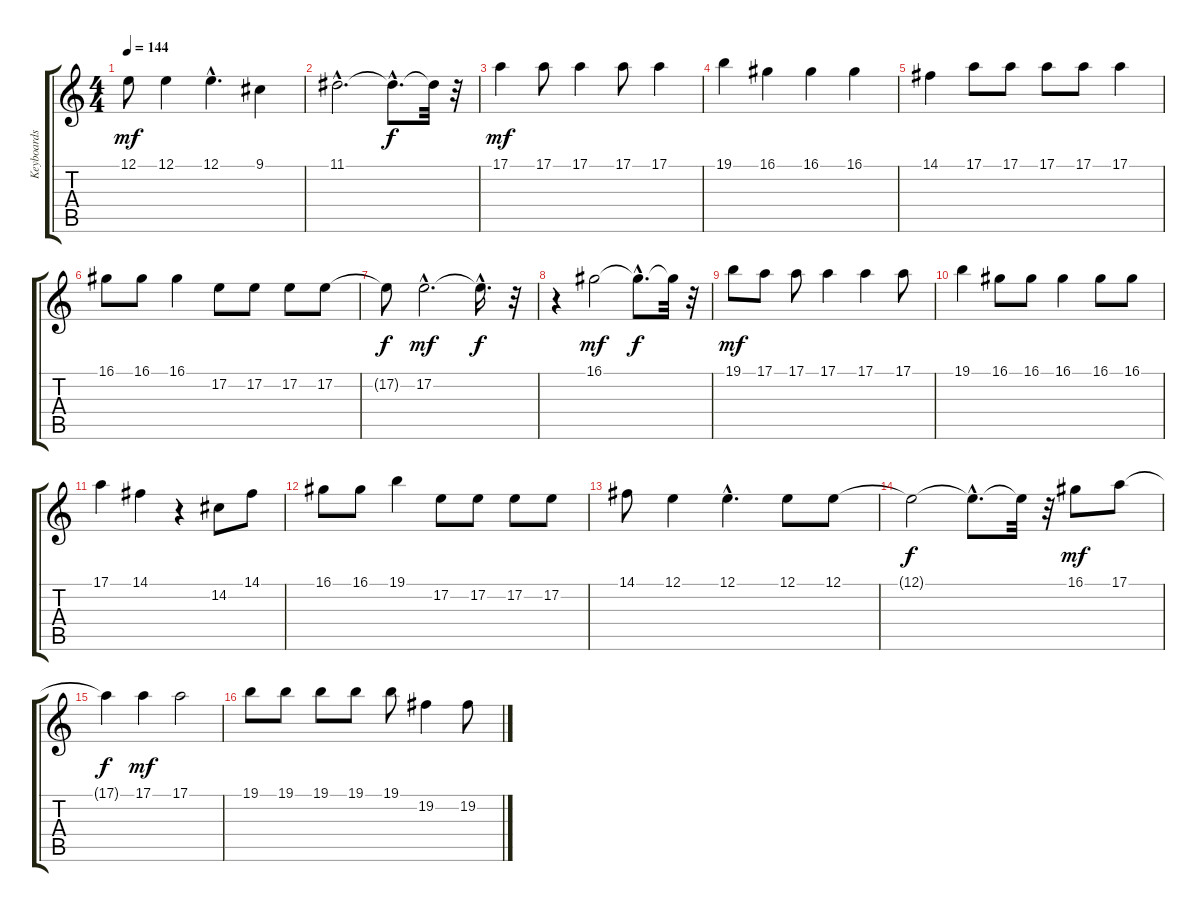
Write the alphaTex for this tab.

\track ("Keyboards" "Keyboards") {instrument percussiveorgan}
\staff {score tabs}
\tuning (E4 B3 G3 D3 A2 E2) {hide}
\ts (4 4)
\tempo 144
\clef g2
\ks c
12.1.8{dy mf} 12.1.4 12.1{hac}.4{d} 9.1.4 |
11.1{hac}.2{d} 11.1{hac t}.8{d dy f} 11.1{t}.32 r.32 |
17.1.4{dy mf} 17.1.8 17.1.4 17.1.8 17.1.4 |
19.1.4 16.1.4 16.1.4 16.1.4 |
14.1.4 17.1.8 17.1.8 17.1.8 17.1.8 17.1.4 |
16.1.8 16.1.8 16.1.4 17.2.8 17.2.8 17.2.8 17.2.8 |
17.2{t}.8{dy f} 17.2{hac}.2{d dy mf} 17.2{hac t}.16{d dy f} r.32 |
r.4 16.1.2{dy mf} 16.1{hac t}.8{d dy f} 16.1{t}.32 r.32 |
19.1.8{dy mf} 17.1.8 17.1.8 17.1.4 17.1.4 17.1.8 |
19.1.4 16.1.8 16.1.8 16.1.4 16.1.8 16.1.8 |
17.1.4 14.1.4 r.4 14.2.8 14.1.8 |
16.1.8 16.1.8 19.1.4 17.2.8 17.2.8 17.2.8 17.2.8 |
14.1.8 12.1.4 12.1{hac}.4{d} 12.1.8 12.1.8 |
12.1{t}.2{dy f} 12.1{hac t}.8{d} 12.1{t}.32 r.32 16.1.8{dy mf} 17.1.8 |
17.1{t}.4{dy f} 17.1.4{dy mf} 17.1.2 |
19.1.8 19.1.8 19.1.8 19.1.8 19.1.8 19.2.4 19.2.8
